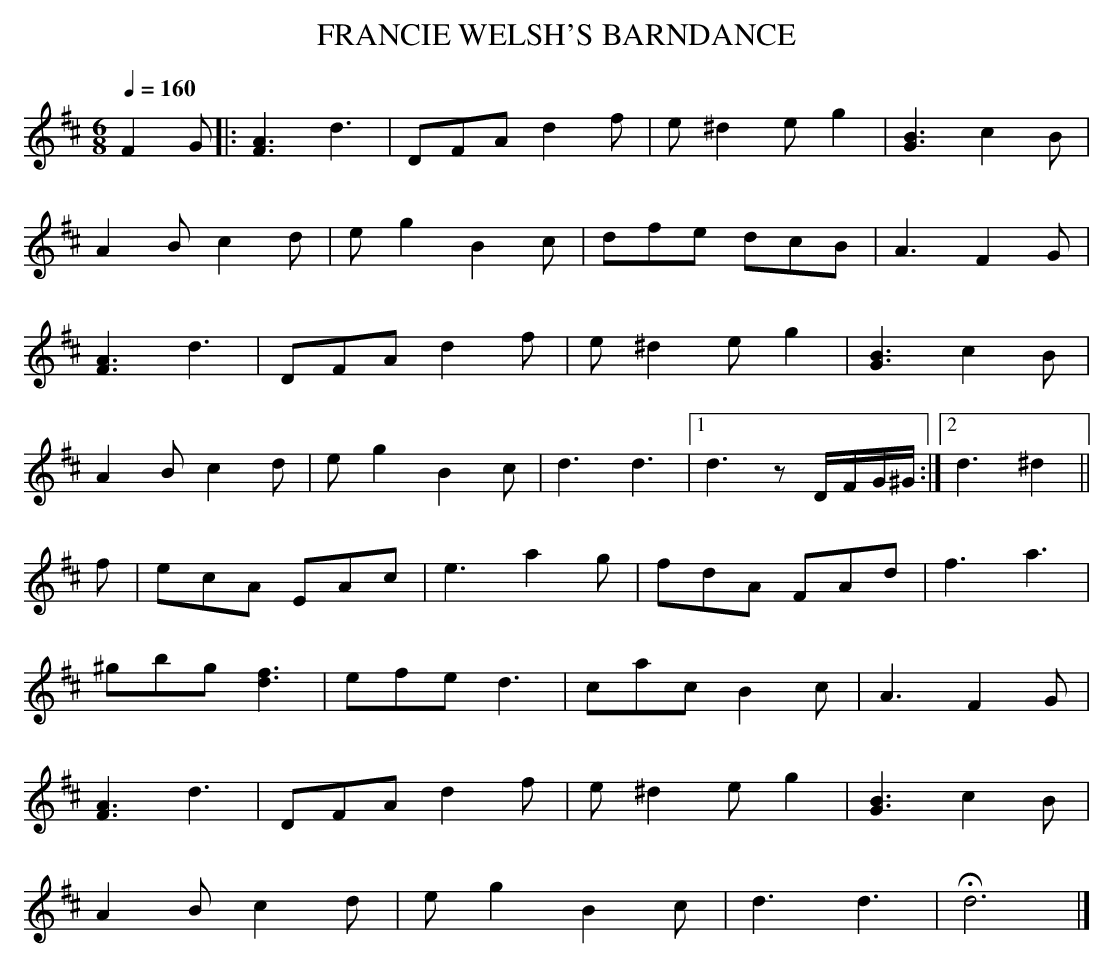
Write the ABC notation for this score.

X:1
T:FRANCIE WELSH'S BARNDANCE
Q:1/4=160
L:1/8
M:6/8
K:D
F2G|: [A3F3] d3|DFA d2f|e^d2 eg2|[B3G3] c2B|
A2B c2d|eg2 B2c|dfe dcB|A3 F2G|
[A3F3] d3|DFA d2f|e^d2 eg2|[B3G3] c2B|
A2B c2d|eg2 B2c|d3 d3|1 d3z D/F/G/^G/:|2 d3 ^d2||
f|ecA EAc|e3 a2g|fdA FAd|f3 a3|
^gbg [f3d3]|efe d3|cac B2c|A3 F2G|
[A3F3] d3|DFA d2f|e^d2 eg2|[B3G3] c2B|
A2B c2d|eg2 B2c|d3 d3|Hd6|]
